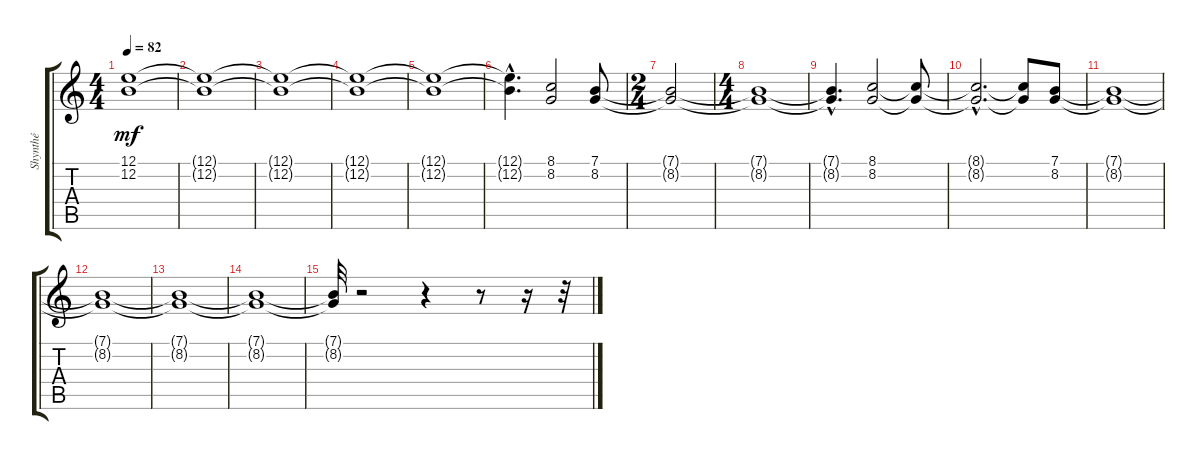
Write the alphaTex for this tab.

\track ("Shynthé" "Shynthé") {instrument stringensemble1}
\staff {score tabs}
\tuning (E4 B3 G3 D3 A2 E2) {hide}
\ts (4 4)
\tempo 82
\clef g2
\ks c
(12.1{t} 12.2{t}).1{dy mf} |
(12.1{t} 12.2{t}).1 |
(12.1{t} 12.2{t}).1 |
(12.1{t} 12.2{t}).1 |
(12.1{t} 12.2{t}).1 |
(12.1{hac t} 12.2{hac t}).4{d} (8.1 8.2).2 (7.1 8.2).8 |
\ts (2 4)
(7.1{t} 8.2{t}).2 |
\ts (4 4)
(7.1{t} 8.2{t}).1 |
(7.1{hac t} 8.2{hac t}).4{d} (8.1 8.2).2 (8.1{t} 8.2{t}).8 |
(8.1{hac t} 8.2{hac t}).2{d} (8.1{t} 8.2{t}).8 (7.1 8.2).8 |
(7.1{t} 8.2{t}).1 |
(7.1{t} 8.2{t}).1 |
(7.1{t} 8.2{t}).1 |
(7.1{t} 8.2{t}).1 |
(7.1{t} 8.2{t}).32 r.2 r.4 r.8 r.16 r.32
